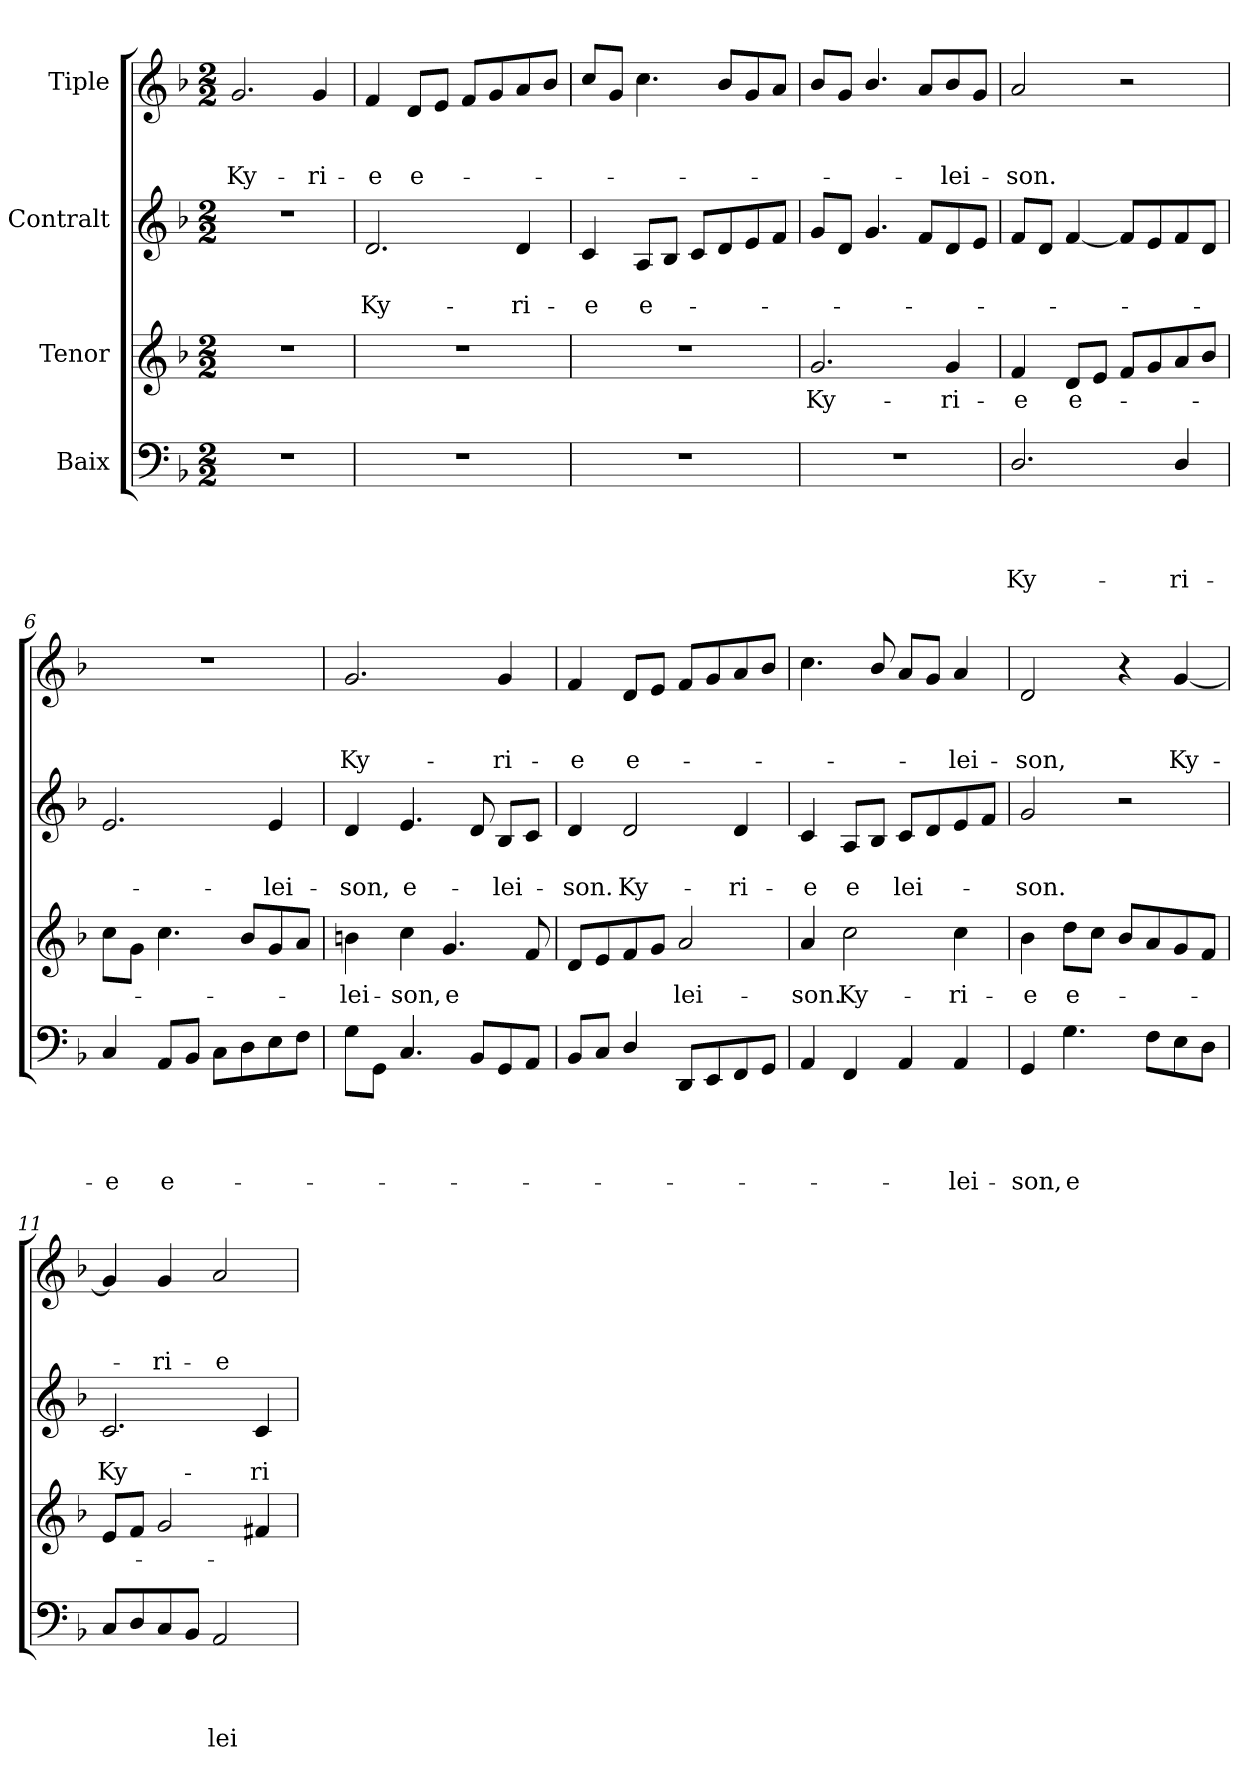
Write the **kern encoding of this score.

**kern	**text	**text	**text	**text	**kern	**text	**kern	**text	**text	**kern	**text	**text	**text
*part4	*part4	*part4	*part4	*part4	*part3	*part3	*part2	*part2	*part2	*part1	*part1	*part1	*part1
*staff4	*staff4	*staff4	*staff4	*staff4	*staff3	*staff3	*staff2	*staff2	*staff2	*staff1	*staff1	*staff1	*staff1
*I"Baix	*	*	*	*	*I"Tenor	*	*I"Contralt	*	*	*I"Tiple	*	*	*
*clefF4	*	*	*	*	*clefG2	*	*clefG2	*	*	*clefG2	*	*	*
*k[b-]	*	*	*	*	*k[b-]	*	*k[b-]	*	*	*k[b-]	*	*	*
*F:	*	*	*	*	*F:	*	*F:	*	*	*F:	*	*	*
*M2/2	*	*	*	*	*M2/2	*	*M2/2	*	*	*M2/2	*	*	*
=1	=1	=1	=1	=1	=1	=1	=1	=1	=1	=1	=1	=1	=1
!	!	!	!	!	!	!	!	!	!	!	!	!	!LO:LY:b
1r	.	.	.	.	1r	.	1r	.	.	2.g/	.	.	Ky-
!	!	!	!	!	!	!	!	!	!	!	!	!	!LO:LY:b
.	.	.	.	.	.	.	.	.	.	4g/	.	.	-ri-
=2	=2	=2	=2	=2	=2	=2	=2	=2	=2	=2	=2	=2	=2
!	!	!	!	!	!	!	!	!	!LO:LY:b	!	!	!	!LO:LY:b
1r	.	.	.	.	1r	.	2.d/	.	Ky-	4f/	.	.	-e
!	!	!	!	!	!	!	!	!	!	!	!	!	!LO:LY:b
.	.	.	.	.	.	.	.	.	.	8d/L	.	.	e-
.	.	.	.	.	.	.	.	.	.	8e/J	.	.	.
.	.	.	.	.	.	.	.	.	.	8f/L	.	.	.
.	.	.	.	.	.	.	.	.	.	8g/	.	.	.
!	!	!	!	!	!	!	!	!	!LO:LY:b	!	!	!	!
.	.	.	.	.	.	.	4d/	.	-ri-	8a/	.	.	.
.	.	.	.	.	.	.	.	.	.	8b-/J	.	.	.
=3	=3	=3	=3	=3	=3	=3	=3	=3	=3	=3	=3	=3	=3
!	!	!	!	!	!	!	!	!	!LO:LY:b	!	!	!	!
1r	.	.	.	.	1r	.	4c/	.	-e	8cc/L	.	.	.
.	.	.	.	.	.	.	.	.	.	8g/J	.	.	.
!	!	!	!	!	!	!	!	!	!LO:LY:b	!	!	!	!
.	.	.	.	.	.	.	8A/L	.	e-	4.cc\	.	.	.
.	.	.	.	.	.	.	8B-/J	.	.	.	.	.	.
.	.	.	.	.	.	.	8c/L	.	.	.	.	.	.
.	.	.	.	.	.	.	8d/	.	.	8b-/L	.	.	.
.	.	.	.	.	.	.	8e/	.	.	8g/	.	.	.
.	.	.	.	.	.	.	8f/J	.	.	8a/J	.	.	.
=4	=4	=4	=4	=4	=4	=4	=4	=4	=4	=4	=4	=4	=4
!	!	!	!	!	!	!LO:LY:b	!	!	!	!	!	!	!
1r	.	.	.	.	2.g/	Ky-	8g/L	.	.	8b-/L	.	.	.
.	.	.	.	.	.	.	8d/J	.	.	8g/J	.	.	.
.	.	.	.	.	.	.	4.g/	.	.	4.b-/	.	.	.
.	.	.	.	.	.	.	8f/L	.	.	8a/L	.	.	.
!	!	!	!	!	!	!LO:LY:b	!	!	!	!	!	!	!LO:LY:b
.	.	.	.	.	4g/	-ri-	8d/	.	.	8b-/	.	.	-lei-
.	.	.	.	.	.	.	8e/J	.	.	8g/J	.	.	.
=5	=5	=5	=5	=5	=5	=5	=5	=5	=5	=5	=5	=5	=5
!	!	!	!	!LO:LY:b	!	!LO:LY:b	!	!	!	!	!	!	!LO:LY:b
2.D/	.	.	.	Ky-	4f/	-e	8f/L	.	.	2a/	.	.	-son.
.	.	.	.	.	.	.	8d/J	.	.	.	.	.	.
!	!	!	!	!	!	!LO:LY:b	!	!	!	!	!	!	!
.	.	.	.	.	8d/L	e-	[<4f/	.	.	.	.	.	.
.	.	.	.	.	8e/J	.	.	.	.	.	.	.	.
.	.	.	.	.	8f/L	.	8f/L]	.	.	2r	.	.	.
.	.	.	.	.	8g/	.	8e/	.	.	.	.	.	.
!	!	!	!	!LO:LY:b	!	!	!	!	!	!	!	!	!
4D/	.	.	.	-ri-	8a/	.	8f/	.	.	.	.	.	.
.	.	.	.	.	8b-/J	.	8d/J	.	.	.	.	.	.
=6	=6	=6	=6	=6	=6	=6	=6	=6	=6	=6	=6	=6	=6
!	!	!	!	!LO:LY:b	!	!	!	!	!	!	!	!	!
4C/	.	.	.	-e	8cc\L	.	2.e/	.	.	1r	.	.	.
.	.	.	.	.	8g\J	.	.	.	.	.	.	.	.
!	!	!	!	!LO:LY:b	!	!	!	!	!	!	!	!	!
8AA/L	.	.	.	e-	4.cc\	.	.	.	.	.	.	.	.
8BB-/J	.	.	.	.	.	.	.	.	.	.	.	.	.
8C\L	.	.	.	.	.	.	.	.	.	.	.	.	.
8D\	.	.	.	.	8b-/L	.	.	.	.	.	.	.	.
!	!	!	!	!	!	!	!	!	!LO:LY:b	!	!	!	!
8E\	.	.	.	.	8g/	.	4e/	.	-lei-	.	.	.	.
8F\J	.	.	.	.	8a/J	.	.	.	.	.	.	.	.
!!LO:LB:g=z
=7	=7	=7	=7	=7	=7	=7	=7	=7	=7	=7	=7	=7	=7
!	!	!	!	!	!	!LO:LY:b	!	!	!LO:LY:b	!	!	!	!LO:LY:b
8G\L	.	.	.	.	4bn\	-lei-	4d/	.	-son,	2.g/	.	.	Ky-
8GG\J	.	.	.	.	.	.	.	.	.	.	.	.	.
!	!	!	!	!	!	!LO:LY:b	!	!	!LO:LY:b	!	!	!	!
4.C/	.	.	.	.	4cc\	-son,	4.e/	.	e-	.	.	.	.
!	!	!	!	!	!	!LO:LY:b	!	!	!	!	!	!	!
.	.	.	.	.	4.g/	e	.	.	.	.	.	.	.
8BB-/L	.	.	.	.	.	.	8d/	.	.	.	.	.	.
!	!	!	!	!	!	!	!	!	!LO:LY:b	!	!	!	!LO:LY:b
8GG/	.	.	.	.	.	.	8B-/L	.	-lei-	4g/	.	.	-ri-
8AA/J	.	.	.	.	8f/	.	8c/J	.	.	.	.	.	.
=8	=8	=8	=8	=8	=8	=8	=8	=8	=8	=8	=8	=8	=8
!	!	!	!	!	!	!	!	!	!LO:LY:b	!	!	!	!LO:LY:b
8BB-/L	.	.	.	.	8d/L	.	4d/	.	-son.	4f/	.	.	-e
8C/J	.	.	.	.	8e/	.	.	.	.	.	.	.	.
!	!	!	!	!	!	!	!	!	!LO:LY:b	!	!	!	!LO:LY:b
4D/	.	.	.	.	8f/	.	2d/	.	Ky-	8d/L	.	.	e-
.	.	.	.	.	8g/J	.	.	.	.	8e/J	.	.	.
!	!	!	!	!	!	!LO:LY:b	!	!	!	!	!	!	!
8DD/L	.	.	.	.	2a/	lei-	.	.	.	8f/L	.	.	.
8EE/	.	.	.	.	.	.	.	.	.	8g/	.	.	.
!	!	!	!	!	!	!	!	!	!LO:LY:b	!	!	!	!
8FF/	.	.	.	.	.	.	4d/	.	-ri-	8a/	.	.	.
8GG/J	.	.	.	.	.	.	.	.	.	8b-/J	.	.	.
=9	=9	=9	=9	=9	=9	=9	=9	=9	=9	=9	=9	=9	=9
!	!	!	!	!	!	!LO:LY:b	!	!	!LO:LY:b	!	!	!	!
4AA/	.	.	.	.	4a/	-son.	4c/	.	-e	4.cc\	.	.	.
!	!	!	!	!	!	!LO:LY:b	!	!	!LO:LY:b	!	!	!	!
4FF/	.	.	.	.	2cc\	Ky-	8A/L	.	e	.	.	.	.
.	.	.	.	.	.	.	8B-/J	.	.	8b-/	.	.	.
!	!	!	!	!	!	!	!	!	!LO:LY:b	!	!	!	!
4AA/	.	.	.	.	.	.	8c/L	.	lei-	8a/L	.	.	.
.	.	.	.	.	.	.	8d/	.	.	8g/J	.	.	.
!	!	!	!	!LO:LY:b	!	!LO:LY:b	!	!	!	!	!	!	!LO:LY:b
4AA/	.	.	.	-lei-	4cc\	-ri-	8e/	.	.	4a/	.	.	-lei-
.	.	.	.	.	.	.	8f/J	.	.	.	.	.	.
=10	=10	=10	=10	=10	=10	=10	=10	=10	=10	=10	=10	=10	=10
!	!	!	!	!LO:LY:b	!	!LO:LY:b	!	!	!LO:LY:b	!	!	!	!LO:LY:b
4GG/	.	.	.	-son,	4b-\	-e	2g/	.	-son.	2d/	.	.	-son,
!	!	!	!	!LO:LY:b	!	!LO:LY:b	!	!	!	!	!	!	!
4.G\	.	.	.	e	8dd\L	e-	.	.	.	.	.	.	.
.	.	.	.	.	8cc\J	.	.	.	.	.	.	.	.
.	.	.	.	.	8b-/L	.	2r	.	.	4r	.	.	.
8F\L	.	.	.	.	8a/	.	.	.	.	.	.	.	.
!	!	!	!	!	!	!	!	!	!	!	!	!	!LO:LY:b
8E\	.	.	.	.	8g/	.	.	.	.	[<4g/	.	.	Ky-
8D\J	.	.	.	.	8f/J	.	.	.	.	.	.	.	.
=11	=11	=11	=11	=11	=11	=11	=11	=11	=11	=11	=11	=11	=11
!	!	!	!	!	!	!	!	!	!LO:LY:b	!	!	!	!
8C/L	.	.	.	.	8e/L	.	2.c/	.	Ky-	4g/]	.	.	.
8D/	.	.	.	.	8f/J	.	.	.	.	.	.	.	.
!	!	!	!	!	!	!	!	!	!	!	!	!	!LO:LY:b
8C/	.	.	.	.	2g/	.	.	.	.	4g/	.	.	-ri-
8BB-/J	.	.	.	.	.	.	.	.	.	.	.	.	.
!	!	!	!	!LO:LY:b	!	!	!	!	!	!	!	!	!LO:LY:b
2AA/	.	.	.	lei-	.	.	.	.	.	2a/	.	.	-e
!	!	!	!	!	!	!	!	!	!LO:LY:b	!	!	!	!
.	.	.	.	.	4f#X/	.	4c/	.	-ri-	.	.	.	.
=	=	=	=	=	=	=	=	=	=	=	=	=	=
*-	*-	*-	*-	*-	*-	*-	*-	*-	*-	*-	*-	*-	*-
